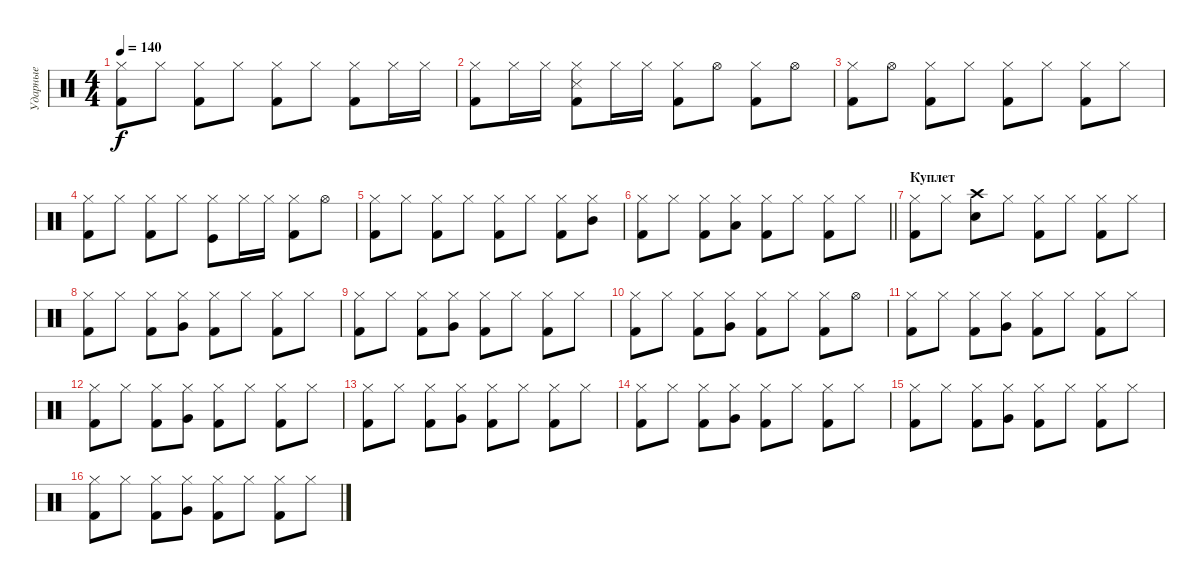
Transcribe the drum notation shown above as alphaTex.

\track ("Ударные" "Ударные") {instrument percussion}
\staff {score}
\articulation defaults
\ts (4 4)
\tempo 140
\clef neutral
\ks c
("Hi-Hat (closed)" "Kick (hit) 2").8{dy f} "Hi-Hat (closed)".8 ("Hi-Hat (closed)" "Kick (hit) 2").8 "Hi-Hat (closed)".8 ("Hi-Hat (closed)" "Kick (hit) 2").8 "Hi-Hat (closed)".8 ("Hi-Hat (closed)" "Kick (hit) 2").8 "Hi-Hat (closed)".16 "Hi-Hat (closed)".16 |
("Hi-Hat (closed)" "Kick (hit) 2").8 "Hi-Hat (closed)".16 "Hi-Hat (closed)".16 ("Hi-Hat (closed)" "Kick (hit) 2" "Snare (side stick) 3").8 "Hi-Hat (closed)".16 "Hi-Hat (closed)".16 ("Hi-Hat (closed)" "Kick (hit) 2").8 "Hi-Hat (open)".8 ("Hi-Hat (closed)" "Kick (hit) 2").8 "Hi-Hat (open)".8 |
("Hi-Hat (closed)" "Kick (hit) 2").8 "Hi-Hat (open)".8 ("Hi-Hat (closed)" "Kick (hit) 2").8 "Hi-Hat (closed)".8 ("Hi-Hat (closed)" "Kick (hit) 2").8 "Hi-Hat (closed)".8 ("Hi-Hat (closed)" "Kick (hit) 2").8 "Hi-Hat (closed)".8 |
("Hi-Hat (closed)" "Kick (hit) 2").8 "Hi-Hat (closed)".8 ("Hi-Hat (closed)" "Kick (hit) 2").8 "Hi-Hat (closed)".8 ("Hi-Hat (closed)" "Kick (hit)").8 "Hi-Hat (closed)".16 "Hi-Hat (closed)".16 ("Hi-Hat (closed)" "Kick (hit) 2").8 "Hi-Hat (open)".8 |
("Hi-Hat (closed)" "Kick (hit) 2").8 "Hi-Hat (closed)".8 ("Hi-Hat (closed)" "Kick (hit) 2").8 "Hi-Hat (closed)".8 ("Hi-Hat (closed)" "Kick (hit) 2").8 "Hi-Hat (closed)".8 ("Hi-Hat (closed)" "Kick (hit) 2").8 ("Hi-Hat (closed)" "Mid Tom (hit)").8 |
\barLineRight lightlight
("Hi-Hat (closed)" "Kick (hit) 2").8 "Hi-Hat (closed)".8 ("Hi-Hat (closed)" "Kick (hit) 2").8 ("Hi-Hat (closed)" "Low Tom (hit)").8 ("Hi-Hat (closed)" "Kick (hit) 2").8 "Hi-Hat (closed)".8 ("Hi-Hat (closed)" "Kick (hit) 2").8 "Hi-Hat (closed)".8 |
\section ("" "Куплет")
("Hi-Hat (closed)" "Kick (hit) 2").8 "Hi-Hat (closed)".8 ("Crash high (hit)" "Electric Snare (hit)").8 "Hi-Hat (closed)".8 ("Hi-Hat (closed)" "Kick (hit) 2").8 "Hi-Hat (closed)".8 ("Hi-Hat (closed)" "Kick (hit) 2").8 "Hi-Hat (closed)".8 |
("Hi-Hat (closed)" "Kick (hit) 2").8 "Hi-Hat (closed)".8 ("Hi-Hat (closed)" "Kick (hit) 2").8 ("Hi-Hat (closed)" "Very Low Tom (hit)").8 ("Hi-Hat (closed)" "Kick (hit) 2").8 "Hi-Hat (closed)".8 ("Hi-Hat (closed)" "Kick (hit) 2").8 "Hi-Hat (closed)".8 |
("Hi-Hat (closed)" "Kick (hit) 2").8 "Hi-Hat (closed)".8 ("Hi-Hat (closed)" "Kick (hit) 2").8 ("Hi-Hat (closed)" "Very Low Tom (hit)").8 ("Hi-Hat (closed)" "Kick (hit) 2").8 "Hi-Hat (closed)".8 ("Hi-Hat (closed)" "Kick (hit) 2").8 "Hi-Hat (closed)".8 |
("Hi-Hat (closed)" "Kick (hit) 2").8 "Hi-Hat (closed)".8 ("Hi-Hat (closed)" "Kick (hit) 2").8 ("Hi-Hat (closed)" "Very Low Tom (hit)").8 ("Hi-Hat (closed)" "Kick (hit) 2").8 "Hi-Hat (closed)".8 ("Hi-Hat (closed)" "Kick (hit) 2").8 "Hi-Hat (open)".8 |
("Hi-Hat (closed)" "Kick (hit) 2").8 "Hi-Hat (closed)".8 ("Hi-Hat (closed)" "Kick (hit) 2").8 ("Hi-Hat (closed)" "Very Low Tom (hit)").8 ("Hi-Hat (closed)" "Kick (hit) 2").8 "Hi-Hat (closed)".8 ("Hi-Hat (closed)" "Kick (hit) 2").8 "Hi-Hat (closed)".8 |
("Hi-Hat (closed)" "Kick (hit) 2").8 "Hi-Hat (closed)".8 ("Hi-Hat (closed)" "Kick (hit) 2").8 ("Hi-Hat (closed)" "Very Low Tom (hit)").8 ("Hi-Hat (closed)" "Kick (hit) 2").8 "Hi-Hat (closed)".8 ("Hi-Hat (closed)" "Kick (hit) 2").8 "Hi-Hat (closed)".8 |
("Hi-Hat (closed)" "Kick (hit) 2").8 "Hi-Hat (closed)".8 ("Hi-Hat (closed)" "Kick (hit) 2").8 ("Hi-Hat (closed)" "Very Low Tom (hit)").8 ("Hi-Hat (closed)" "Kick (hit) 2").8 "Hi-Hat (closed)".8 ("Hi-Hat (closed)" "Kick (hit) 2").8 "Hi-Hat (closed)".8 |
("Hi-Hat (closed)" "Kick (hit) 2").8 "Hi-Hat (closed)".8 ("Hi-Hat (closed)" "Kick (hit) 2").8 ("Hi-Hat (closed)" "Very Low Tom (hit)").8 ("Hi-Hat (closed)" "Kick (hit) 2").8 "Hi-Hat (closed)".8 ("Hi-Hat (closed)" "Kick (hit) 2").8 "Hi-Hat (closed)".8 |
("Hi-Hat (closed)" "Kick (hit) 2").8 "Hi-Hat (closed)".8 ("Hi-Hat (closed)" "Kick (hit) 2").8 ("Hi-Hat (closed)" "Very Low Tom (hit)").8 ("Hi-Hat (closed)" "Kick (hit) 2").8 "Hi-Hat (closed)".8 ("Hi-Hat (closed)" "Kick (hit) 2").8 "Hi-Hat (closed)".8 |
("Hi-Hat (closed)" "Kick (hit) 2").8 "Hi-Hat (closed)".8 ("Hi-Hat (closed)" "Kick (hit) 2").8 ("Hi-Hat (closed)" "Very Low Tom (hit)").8 ("Hi-Hat (closed)" "Kick (hit) 2").8 "Hi-Hat (closed)".8 ("Hi-Hat (closed)" "Kick (hit) 2").8 "Hi-Hat (closed)".8
